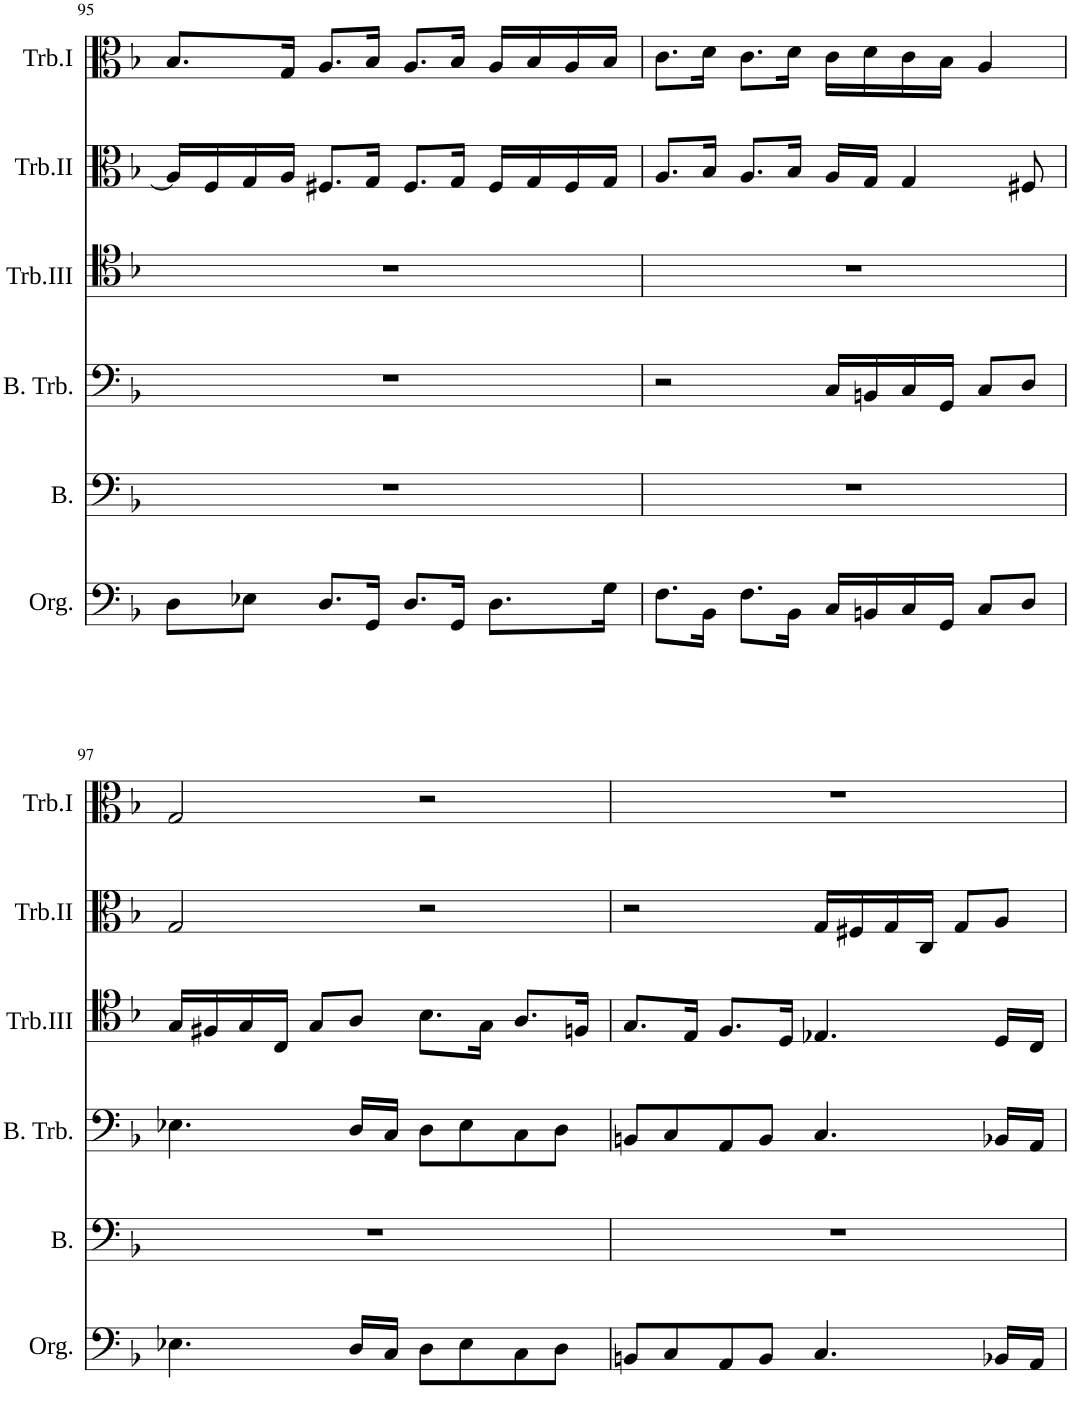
**kern	**kern	**kern	**kern	**kern	**kern
*part6	*part5	*part4	*part3	*part2	*part1
*staff6	*staff5	*staff4	*staff3	*staff2	*staff1
*I"Organ	*I"Bass	*I"Bass Trombone	*I"Trombone III	*I"Trombone II	*I"Trombone I
*I'Org.	*I'B.	*I'B. Trb.	*I'Trb.III	*I'Trb.II	*I'Trb.I
!!LO:PB:g=z
*clefF4	*clefF4	*clefF4	*clefC4	*clefC3	*clefC3
*k[b-]	*k[b-]	*k[b-]	*k[b-]	*k[b-]	*k[b-]
*M4/4	*M4/4	*M4/4	*M4/4	*M4/4	*M4/4
*met(c)	*met(c)	*met(c)	*met(c)	*met(c)	*met(c)
=95	=95	=95	=95	=95	=95
8D\L	1r	1r	1r	16A/LL]	8.B-/L
.	.	.	.	16F/	.
8E-X\J	.	.	.	16G/	.
.	.	.	.	16A/JJ	16G/Jk
8.D/L	.	.	.	8.F#X/L	8.A/L
16GG/Jk	.	.	.	16G/Jk	16B-/Jk
8.D/L	.	.	.	8.F#/L	8.A/L
16GG/Jk	.	.	.	16G/Jk	16B-/Jk
8.D\L	.	.	.	16F#/LL	16A/LL
.	.	.	.	16G/	16B-/
.	.	.	.	16F#/	16A/
16G\Jk	.	.	.	16G/JJ	16B-/JJ
=96	=96	=96	=96	=96	=96
8.F\L	1r	2r	1r	8.A/L	8.c\L
16BB-\Jk	.	.	.	16B-/Jk	16d\Jk
8.F\L	.	.	.	8.A/L	8.c\L
16BB-\Jk	.	.	.	16B-/Jk	16d\Jk
16C/LL	.	16C/LL	.	16A/LL	16c\LL
16BBn/	.	16BBn/	.	16G/JJ	16d\
16C/	.	16C/	.	4G/	16c\
16GG/JJ	.	16GG/JJ	.	.	16B-\JJ
8C/L	.	8C/L	.	.	4A/
8D/J	.	8D/J	.	8F#X/	.
!!LO:LB:g=z
=97	=97	=97	=97	=97	=97
4.E-X\	1r	4.E-X\	16G/LL	2G/	2G/
.	.	.	16F#X/	.	.
.	.	.	16G/	.	.
.	.	.	16C/JJ	.	.
.	.	.	8G/L	.	.
16D/LL	.	16D/LL	8A/J	.	.
16C/JJ	.	16C/JJ	.	.	.
8D\L	.	8D\L	8.B-\L	2r	2r
8E-\	.	8E-\	.	.	.
.	.	.	16G\Jk	.	.
8C\	.	8C\	8.A/L	.	.
8D\J	.	8D\J	.	.	.
.	.	.	16Fn/Jk	.	.
=98	=98	=98	=98	=98	=98
8BBn/L	1r	8BBn/L	8.G/L	2r	1r
8C/	.	8C/	.	.	.
.	.	.	16E/Jk	.	.
8AA/	.	8AA/	8.F/L	.	.
8BB/J	.	8BB/J	.	.	.
.	.	.	16D/Jk	.	.
4.C/	.	4.C/	4.E-X/	16G/LL	.
.	.	.	.	16F#X/	.
.	.	.	.	16G/	.
.	.	.	.	16C/JJ	.
.	.	.	.	8G/L	.
16BB-X/LL	.	16BB-X/LL	16D/LL	8A/J	.
16AA/JJ	.	16AA/JJ	16C/JJ	.	.
=	=	=	=	=	=
*-	*-	*-	*-	*-	*-
